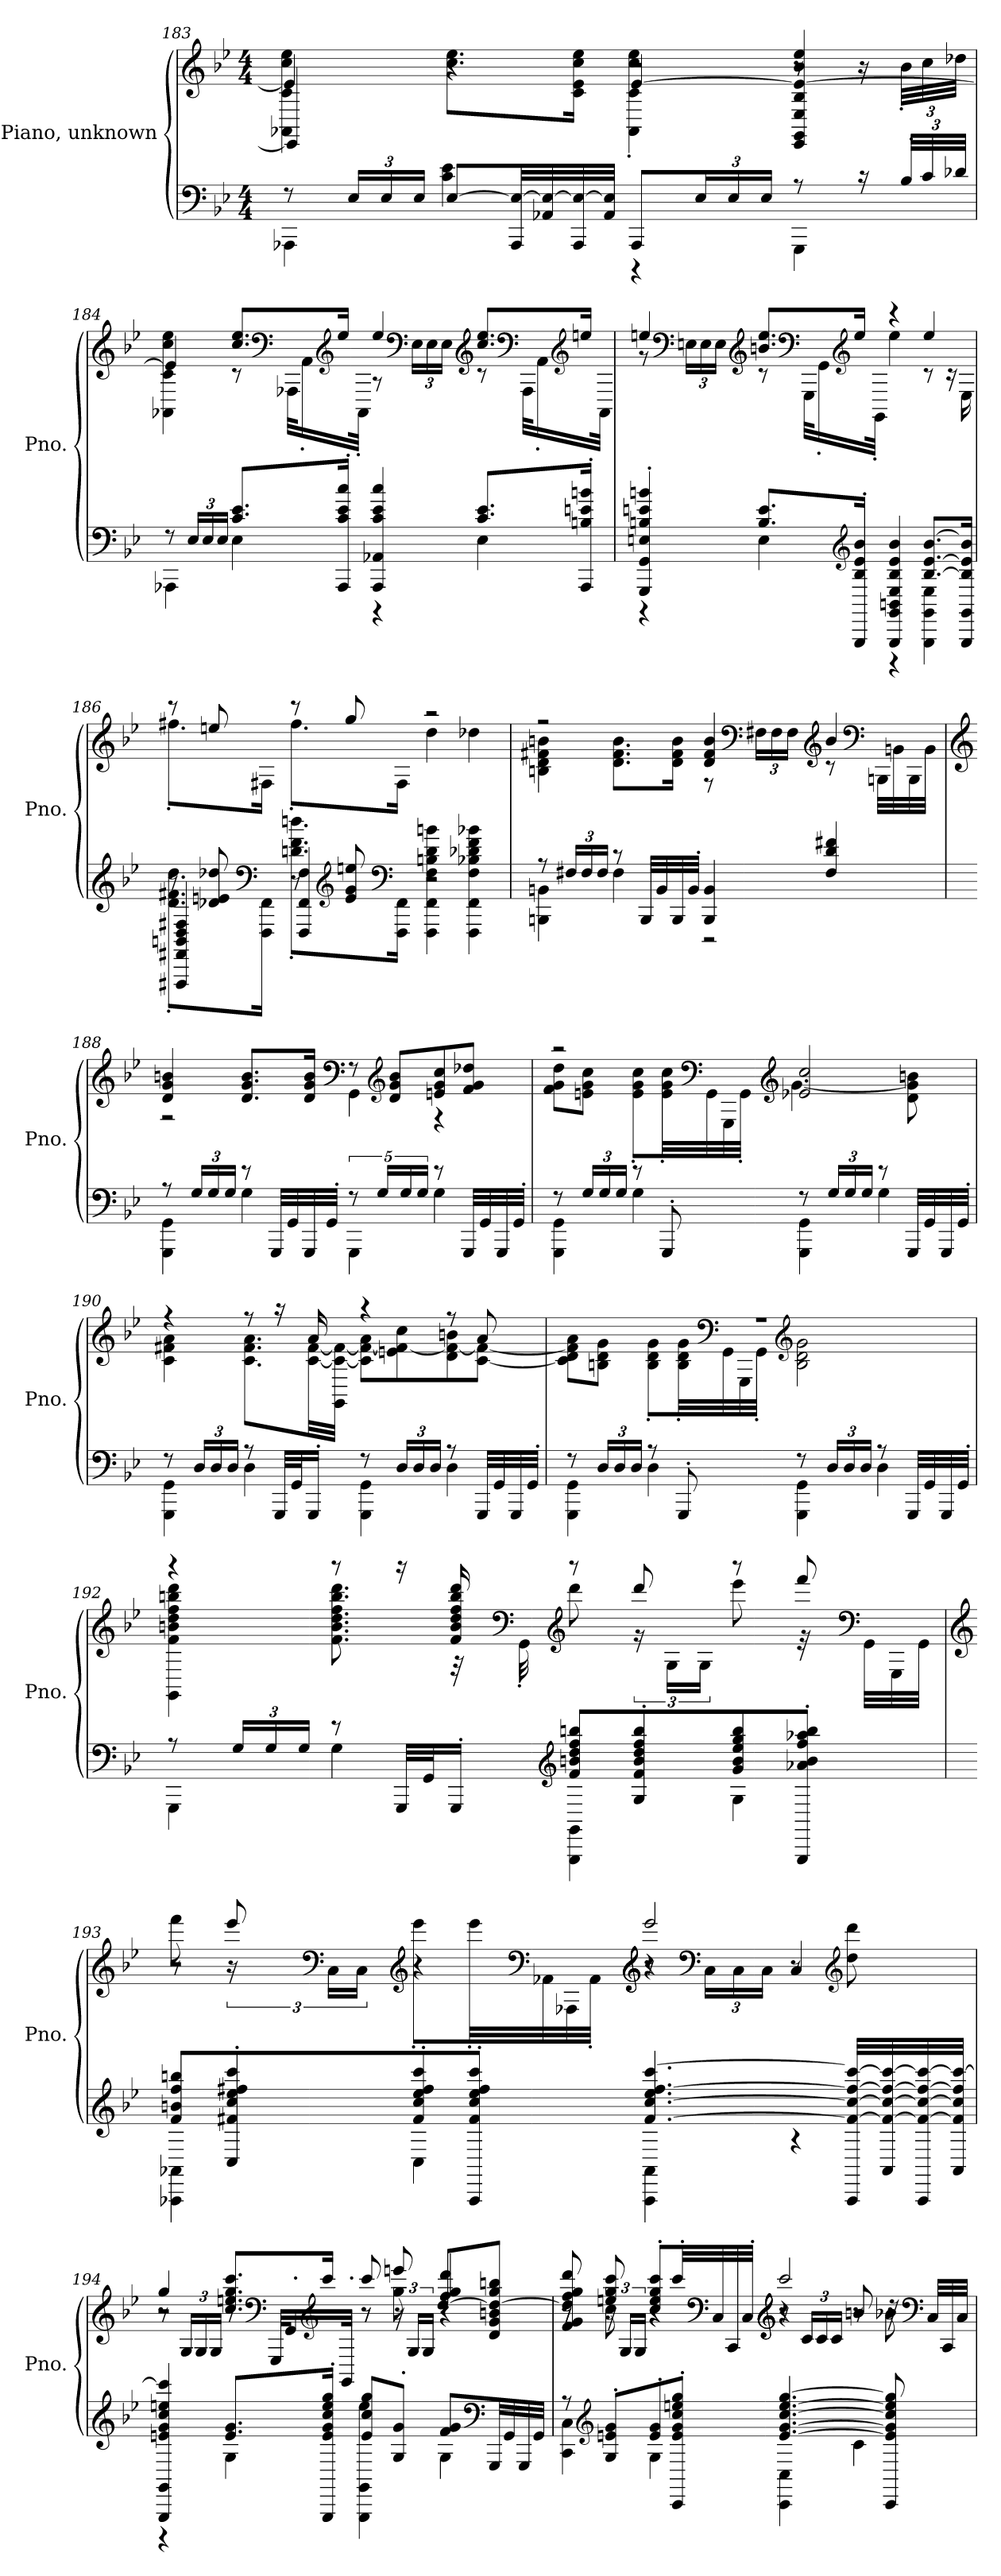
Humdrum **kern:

**kern	**kern
*part1	*part1
*staff2	*staff1
*I"Piano, unknown	*
*I'Pno.	*
*clefF4	*clefG2
*k[b-e-]	*k[b-e-]
*M4/4	*M4/4
=183	=183
*^	*^
*	*	*	*^
8r	4AAA-X\	4e-/]	4AA-X\ 4c\ 4cc\ 4ee-\	4EE-/]
*Xbrackettup	*	*	*	*
24E-/LL	.	.	.	.
24E-/	.	.	.	.
24E-/JJ	.	.	.	.
[8E-/L	4c\ 4e-\	4r	8.cc\ 8.ee-\L	4r
32AAA-/ 32E-/_LL	.	.	.	.
32AA-X/ 32E-/_	.	.	.	.
32AAA-/ 32E-/_	.	.	16c\ 16e-\ 16cc\ 16ee-\Jk	.
32AA-/ 32E-/]JJJ	.	.	.	.
8AAA-/L	4r	[4e-/	4AA-\' 4c\' 4cc\' 4ee-\'	2r
24E-/L	.	.	.	.
24E-/	.	.	.	.
24E-/JJ	.	.	.	.
8r	4GGG\	4EE-/ 4GG/ 4E-/ 4B-/ 4e-/_ 4b-/ 4ee-/	8r	.
16r	.	.	16r	.
*	*	*	*Xbrackettup	*
48B-'/LLL	.	.	48b-'\LLL	.
48c/	.	.	48cc\	.
48d-X/JJJ	.	.	48dd-X\JJJ	.
*	*	*	*v	*v
!!LO:LB:g=z
=184	=184	=184	=184
8r	4AAA-X\	4e-/]	4AA-X\ 4c\ 4cc\ 4ee-\
24E-/LL	.	.	.
24E-/	.	.	.
24E-/JJ	.	.	.
8.c/ 8.e-/L	4E-\	8.cc/ 8.ee-/L	8r
*	*	*clefF4	*
.	.	.	32AAA-X\KLL
.	.	.	16AA-'\
*	*	*clefG2	*
16AAA-/' 16c/' 16e-/' 16cc/'Jk	.	16ee-/Jk	.
.	.	.	32AA-'\JJk
4AAA-/ 4AA-X/ 4c/ 4e-/ 4cc/	4r	4ee-/	8r
*	*	*clefF4	*
.	.	.	24E-\LL
.	.	.	24E-\
.	.	.	24E-\JJ
*	*	*clefG2	*
8.c/ 8.e-/L	4E-\	8.cc/ 8.ee-/L	8r
*	*	*clefF4	*
.	.	.	32AAA-\KLL
.	.	.	16AA-'\
*	*	*clefG2	*
16AAA-/' 16Bn/' 16en/' 16bn/'Jk	.	16een/Jk	.
.	.	.	32AA-\JJk
!!LO:LB:g=z	!!
=185	=185	=185	=185
4GGG/' 4GG/' 4En/' 4Bn/' 4en/' 4bn/'	4r	4een/	8r
*	*	*clefF4	*
.	.	.	24En\LL
.	.	.	24E\
.	.	.	24E\JJ
*	*	*clefG2	*
8.B/ 8.e/L	4E\	8.bn/ 8.ee/L	8r
*	*	*clefF4	*
.	.	.	32GGG\KLL
.	.	.	16GG'\
*clefG2	*	*clefG2	*
16GGG/' 16B/' 16e/' 16b/'Jk	.	16ee/Jk	.
.	.	.	32GG'\JJk
4GGG/ 4GG/ 4BBn/ 4E/ 4B/ 4e/ 4b/	4r	4r	4ee\
[8.B/ [8.e/ [8.b/L	4GGG\ 4GG\ 4E\	4ee/	8r
.	.	.	16r
16GGG/ 16GG/ 16B/] 16e/] 16b/]Jk	.	.	16E\
=186	=186	=186	=186
*	*^	*	*
8r	8.d\' 8.f#X\' 8.dd\'L	4FFF#X/ 4FF#X/ 4BBn/ 4D/ 4F#X/	8r	8.ff#X'\L
8d-X/ 8en/ 8dd-X/	.	.	8een/	.
*clefF4	*	*	*	*
.	16FFF#\ 16FF#\Jk	.	.	16F#X\Jk
8r	8.dn\' 8.f#\' 8.ddn\'L	4FFF#/ 4FF#/ 4F#/	8r	8.ff#'\L
*clefG2	*	*	*	*
8e/ 8g/ 8een/	.	.	8gg/	.
*clefF4	*	*	*	*
.	16FFF#\ 16FF#\Jk	.	.	16F#\Jk
2r	4FFF#\ 4FF#\ 4F#\ 4Bn\ 4d\ 4bn\	2r	2r	4dd\
.	4FFF#\ 4FF#\ 4F#\ 4B-X\ 4d-X\ 4f#\ 4b-X\	.	.	4dd-X\
*	*v	*v	*	*
!!LO:LB:g=z	!!
=187	=187	=187	=187
8r	4BBBn\ 4BBn\	2r	4Bn\ 4d\ 4f#X\ 4bn\
24F#X/LL	.	.	.
24F#/	.	.	.
24F#/JJ	.	.	.
8r	4F#\	.	8.d\ 8.f#\ 8.b\L
32BBB/LLL	.	.	.
32BB/	.	.	.
32BBB/	.	.	16d\ 16f#\ 16b\Jk
32BB'/JJJ	.	.	.
4BBB/ 4BB/	2r	4d/ 4f#/ 4b/	8r
*	*	*clefF4	*
.	.	.	24F#X\LL
.	.	.	24F#\
.	.	.	24F#\JJ
*	*	*clefG2	*
4F#/ 4d/ 4f#X/	.	4b/	8r
*	*	*clefF4	*
.	.	.	32BBBn\LLL
.	.	.	32BBn\
.	.	.	32BBB\
.	.	.	32BB\JJJ
!!LO:LB:g=z	!!
=188	=188	=188	=188
*	*	*clefG2	*
8r	4GGG\ 4GG\	4d/ 4g/ 4bn/	2r
24G/LL	.	.	.
24G/	.	.	.
24G/JJ	.	.	.
8r	4G\	8.d/ 8.g/ 8.b/L	.
32GGG/LLL	.	.	.
32GG/	.	.	.
32GGG/	.	16d/ 16g/ 16b/Jk	.
32GG'/JJJ	.	.	.
*	*	*clefF4	*
*brackettup	*	*	*
10r	4GGG\	8r	4GG\
20G/LL	.	.	.
*	*	*clefG2	*
.	.	8d/ 8g/ 8b/L	.
20G/	.	.	.
20G/JJ	.	.	.
8r	4G\	8en/ 8g/ 8cc/	4r
32GGG/LLL	.	8f/ 8g/ 8dd-X/J	.
32GG/	.	.	.
32GGG/	.	.	.
32GG'/JJJ	.	.	.
=189	=189	=189	=189
8r	4GGG\ 4GG\	2r	8f\ 8g\ 8dd\L
*Xbrackettup	*	*	*
24G/LL	.	.	8en\ 8g\ 8cc\J
24G/	.	.	.
24G/JJ	.	.	.
8r	4G\	.	8e\' 8g\' 8cc\'L
8GGG'/	.	.	32e\' 32g\' 32cc\'LL
*	*	*clefF4	*
.	.	.	32GG\
.	.	.	32GGG\
.	.	.	32GG'\JJJ
*	*	*clefG2	*
8r	4GGG\ 4GG\	2e-X/ 2cc/	[4.g\
24G/LL	.	.	.
24G/	.	.	.
24G/JJ	.	.	.
8r	4G\	.	.
32GGG/LLL	.	.	8d\ 8g\] 8bn\
32GG/	.	.	.
32GGG/	.	.	.
32GG'/JJJ	.	.	.
!!LO:PB:g=z	!!
=190	=190	=190	=190
8r	4GGG\ 4GG\	4r	4c\ 4f#X\ 4a\
24D/LL	.	.	.
24D/	.	.	.
24D/JJ	.	.	.
8r	4D\	8r	8.c\ 8.f#\ 8.a\L
32GGG/LLL	.	16r	.
32GG/J	.	.	.
16GGG'/JJ	.	16a/	[32c\ [32f#\LL
.	.	.	32GG\ 32c\_ 32f#\_JJJ
8r	4GGG\ 4GG\	4r	8c\] 8f#\_ 8a\L
24D/LL	.	.	8en\ 8f#\_ 8cc\
24D/	.	.	.
24D/JJ	.	.	.
8r	4D\	8r	8d\ 8f#\_ 8bn\
32GGG/LLL	.	8a/	[8c\ 8f#\_J
32GG/	.	.	.
32GGG/	.	.	.
32GG'/JJJ	.	.	.
=191	=191	=191	=191
8r	4GGG\ 4GG\	1r	8c\] 8d\ 8f#\] 8a\L
24D/LL	.	.	8Bn\ 8d\ 8g\J
24D/	.	.	.
24D/JJ	.	.	.
8r	4D\	.	8B\' 8d\' 8g\'L
8GGG'/	.	.	32B\' 32d\' 32g\'LL
*	*	*clefF4	*
.	.	.	32GG\
.	.	.	32GGG\
.	.	.	32GG'\JJJ
*	*	*clefG2	*
8r	4GGG\ 4GG\	.	2B\ 2d\ 2g\
24D/LL	.	.	.
24D/	.	.	.
24D/JJ	.	.	.
8r	4D\	.	.
32GGG/LLL	.	.	.
32GG/	.	.	.
32GGG/	.	.	.
32GG'/JJJ	.	.	.
!!LO:LB:g=z	!!
=192	=192	=192	=192
8r	4GGG\	4r	4GG\ 4f\ 4bn\ 4dd\ 4ff\ 4bbn\ 4ddd\
24G/LL	.	.	.
24G/	.	.	.
24G/JJ	.	.	.
8r	4G\	8r	8.f\ 8.b\ 8.dd\ 8.ff\ 8.bb\ 8.ddd\
32GGG/LLL	.	16r	.
32GG/J	.	.	.
16GGG'/JJ	.	16f/ 16b/ 16dd/ 16ff/ 16bb/ 16ddd/	32r
*	*	*clefF4	*
.	.	.	32GG'\
*clefG2	*	*clefG2	*
8f/ 8bn/ 8dd/ 8ff/ 8bbn/L	4GGG\ 4GG\	8r	8ddd\
*	*	*	*brackettup
8G/' 8f/' 8b/' 8dd/' 8ff/' 8bb/'	.	8ddd/	24r
.	.	.	24G\LL
.	.	.	24G\JJ
8g/ 8b/ 8ee-/ 8gg/ 8bb/	4G\	8r	8eee-\
8GGG/' 8a-X/' 8b/' 8ff/' 8aa-X/' 8bb/'J	.	8fff/	32r
*	*	*clefF4	*
.	.	.	32GG\LLL
.	.	.	32GGG\
.	.	.	32GG\JJJ
*	*	*v	*v
!!LO:LB:g=z
=193	=193	=193
*	*	*clefG2
*	*	*^
*	*	*	*^
8f/ 8bn/ 8ff/ 8bbn/L	4AAA-X\ 4AA-X\	8r	8fff\	2r
8C/' 8f#X/' 8cc/' 8ee-/' 8ff#X/' 8ccc/'	.	8eee-/	24r	.
*	*	*clefF4	*	*
.	.	.	24C\LL	.
.	.	.	24C\JJ	.
*	*	*clefG2	*	*
8f#/' 8cc/' 8ee-/' 8ff#/' 8ccc/'	4C\	4r	8eee-'\L	.
8AAA-/' 8f#/' 8cc/' 8ee-/' 8ff#/' 8ccc/'J	.	.	32eee-'\LL	.
*	*	*clefF4	*	*
.	.	.	32AA-X\	.
.	.	.	32AAA-X\	.
.	.	.	32AA-'\JJJ	.
*	*	*clefG2	*	*
[4.f#/ [4.cc/ 4.ee-/ [4.ff#/ [4.ccc/	4AAA-\ 4AA-\	2eee-/	8r	4r
*	*	*clefF4	*	*
*	*	*	*Xbrackettup	*
.	.	.	24C\LL	.
.	.	.	24C\	.
.	.	.	24C\JJ	.
.	4r	.	8r	4C/
*	*	*clefG2	*	*
32AAA-/ 32f#/_ 32cc/_ 32ff#/_ 32ccc/_LLL	.	.	8dd\ 8ddd\	.
32AA-/ 32f#/_ 32cc/_ 32ff#/_ 32ccc/_	.	.	.	.
32AAA-/ 32f#/_ 32cc/_ 32ff#/_ 32ccc/_	.	.	.	.
32AA-/ 32f#/] 32cc/] 32ff#/] 32ccc/_JJJ	.	.	.	.
!!LO:LB:g=z	!!	!!
=194	=194	=194	=194	=194
4GGG/ 4GG/ 4en/ 4g/ 4cc/ 4een/ 4ccc/]	4r	4gg/	2r	8r
.	.	.	.	24G/LL
.	.	.	.	24G/
.	.	.	.	24G/JJ
8.e/ 8.g/L	4G\	8.cc/ 8.een/ 8.gg/ 8.ccc/L	.	8r
*	*	*clefF4	*	*
.	.	.	.	32GGG/KLL
.	.	.	.	16GG'/
*	*	*clefG2	*	*
16GGG/' 16e/' 16g/' 16cc/' 16ee/' 16gg/'Jk	.	16ccc/Jk	.	.
.	.	.	.	32GG'/JJk
8e/ 8cc/ 8gg/L	4GGG\ 4GG\ 4ee\	8r	8r	8ccc/
*	*	*	*	*brackettup
8G/' 8g/'J	.	8eeen/	8gg\	24r
.	.	.	.	24G/LL
.	.	.	.	24G/JJ
8f/ 8g/L	4G\	4ff/' 4gg/' 4ddd/'	4r	[8dd/L
*clefF4	*	*	*	*
32GGG/LL	.	.	.	8d/ 8g/ 8bn/ 8dd/_ 8gg/ 8bbn/J
32GG/	.	.	.	.
32GGG/	.	.	.	.
32GG/JJJ	.	.	.	.
!!LO:LB:g=z	!!	!!
=195	=195	=195	=195	=195
8r	4CC\ 4C\	8r	8r	8f/ 8g/ 8dd/] 8ff/ 8gg/ 8ddd/
*clefG2	*	*	*	*
8G/' 8en/' 8g/'L	.	8een/ 8gg/ 8ccc/	8cc\	24r
.	.	.	.	24G/LL
.	.	.	.	24G/JJ
8e/' 8g/'	4G\	4r	4r	8cc/' 8ee/' 8gg/' 8ccc/'L
8CC/' 8e/' 8g/' 8cc/' 8een/' 8gg/'J	.	.	.	32ccc'/LL
*	*	*clefF4	*	*
.	.	.	.	32C/
.	.	.	.	32CC/
.	.	.	.	32C'/JJJ
*	*	*clefG2	*	*
[4.e/ [4.g/ [4.cc/ [4.ee/ [4.gg/	4CC\ 4C\	2ccc/	4r	8r
*	*	*	*	*Xbrackettup
.	.	.	.	24c/LL
.	.	.	.	24c/
.	.	.	.	24c/JJ
.	4c\	.	8r	8bn/
8CC/ 8e/] 8g/] 8cc/] 8ee/] 8gg/]	.	.	8b-X\	32r
*	*	*clefF4	*	*
.	.	.	.	32C/LLL
.	.	.	.	32CC/
.	.	.	.	32C/JJJ
*v	*v	*	*	*
*	*v	*v	*v
=	=
*-	*-
